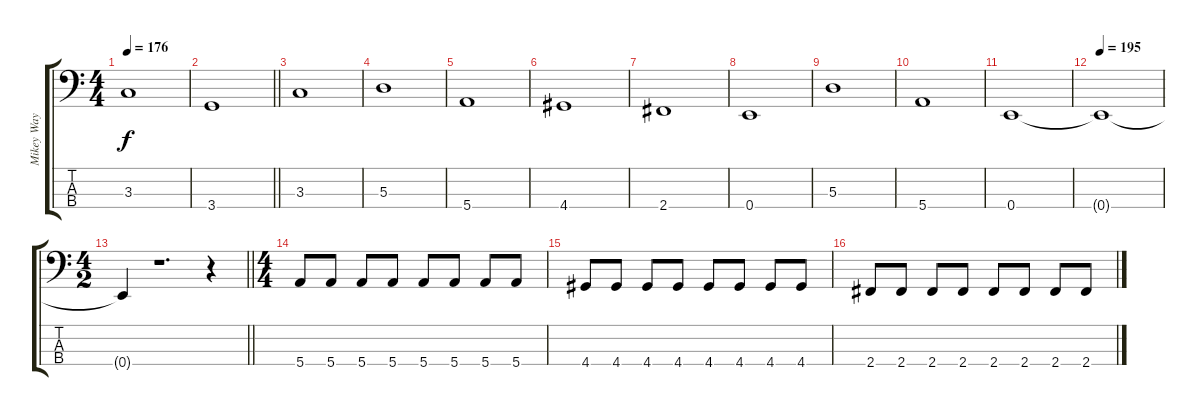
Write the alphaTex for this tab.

\track ("Mikey Way [Bass]" "Mikey Way ") {instrument electricbasspick}
\staff {score tabs}
\tuning (G2 D2 A1 E1) {hide}
\ts (4 4)
\tempo 176
\clef f4
\ks c
3.3.1{dy f} |
\barLineRight lightlight
3.4.1 |
3.3.1 |
5.3.1 |
5.4.1 |
4.4.1 |
2.4.1 |
0.4.1 |
5.3.1 |
5.4.1 |
0.4.1 |
\tempo 195
0.4{t}.1 |
\ts (4 2)
\barLineRight lightlight
0.4{t}.4 r.1{d} r.4 |
\ts (4 4)
5.4.8 5.4.8 5.4.8 5.4.8 5.4.8 5.4.8 5.4.8 5.4.8 |
4.4.8 4.4.8 4.4.8 4.4.8 4.4.8 4.4.8 4.4.8 4.4.8 |
2.4.8 2.4.8 2.4.8 2.4.8 2.4.8 2.4.8 2.4.8 2.4.8
